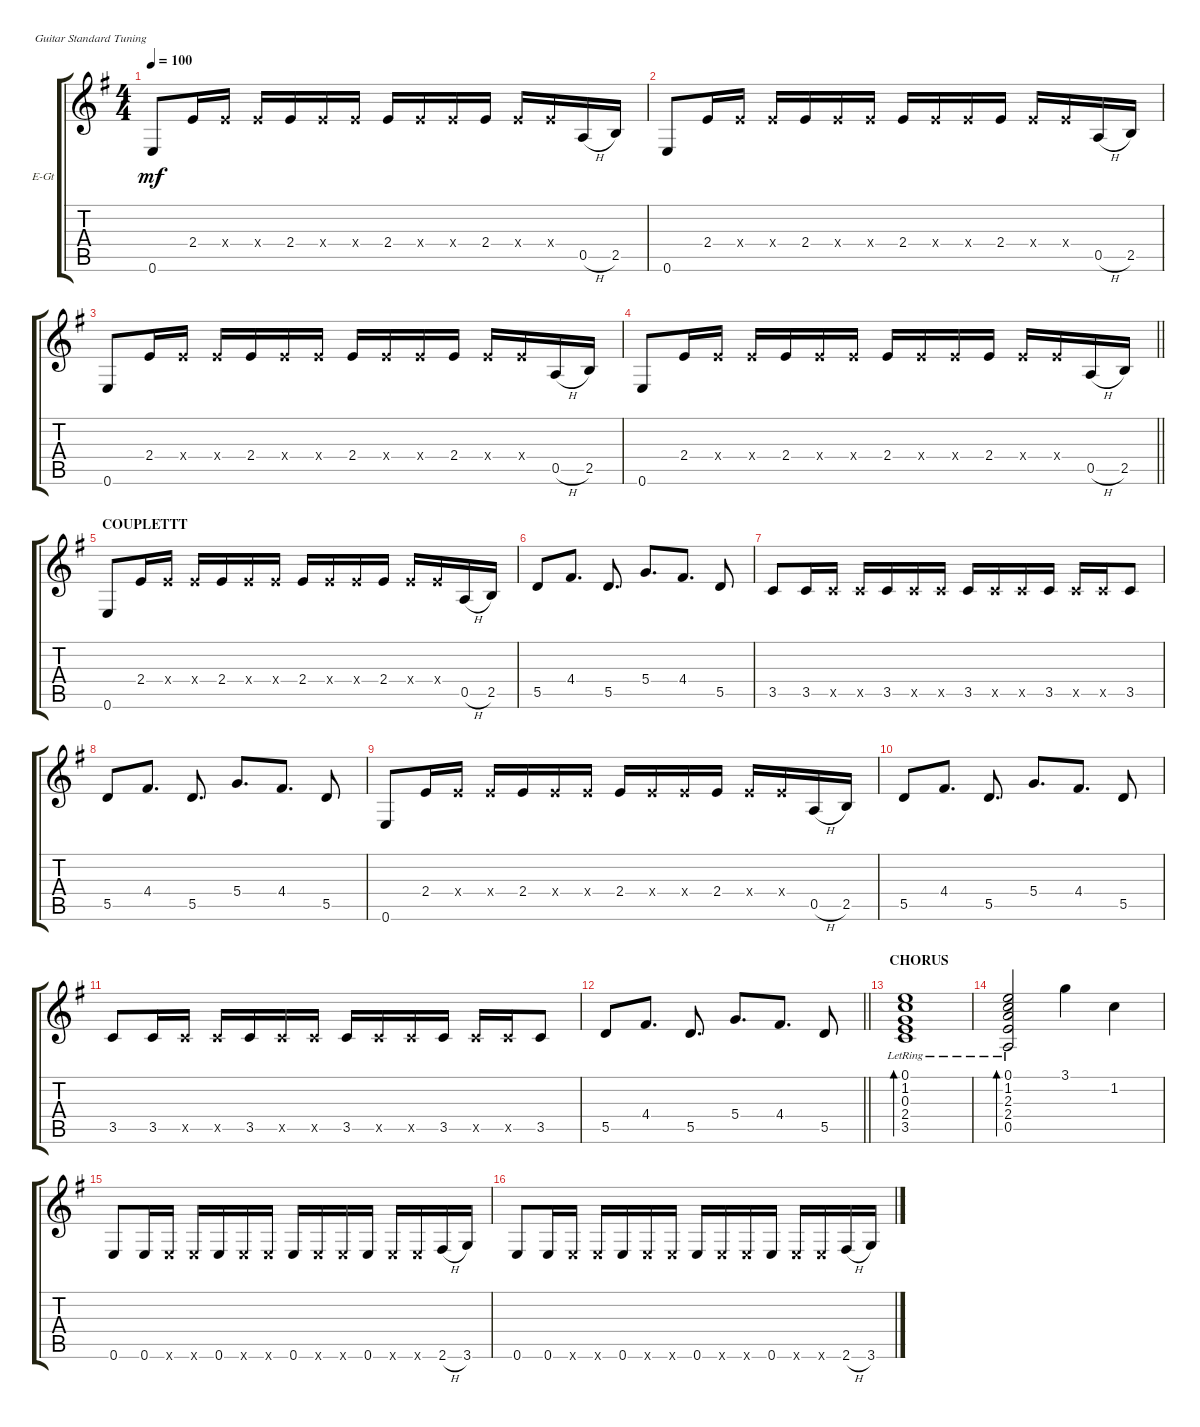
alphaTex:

\bracketExtendMode groupsimilarinstruments
\firstSystemTrackNameOrientation horizontal
\otherSystemsTrackNameOrientation horizontal
\track ("EGitar left" "E-Gt") {instrument electricguitarjazz}
\staff {score tabs}
\tuning (E4 B3 G3 D3 A2 E2)
\ts (4 4)
\tempo 100
\clef g2
\ks eminor
0.6.8{dy mf} 2.4.16 2.4{x}.16 2.4{x}.16 2.4.16 2.4{x}.16 2.4{x}.16 2.4.16 2.4{x}.16 2.4{x}.16 2.4.16 2.4{x}.16 2.4{x}.16 0.5{h}.16 2.5.16 |
0.6.8 2.4.16 2.4{x}.16 2.4{x}.16 2.4.16 2.4{x}.16 2.4{x}.16 2.4.16 2.4{x}.16 2.4{x}.16 2.4.16 2.4{x}.16 2.4{x}.16 0.5{h}.16 2.5.16 |
0.6.8 2.4.16 2.4{x}.16 2.4{x}.16 2.4.16 2.4{x}.16 2.4{x}.16 2.4.16 2.4{x}.16 2.4{x}.16 2.4.16 2.4{x}.16 2.4{x}.16 0.5{h}.16 2.5.16 |
\barLineRight lightlight
0.6.8 2.4.16 2.4{x}.16 2.4{x}.16 2.4.16 2.4{x}.16 2.4{x}.16 2.4.16 2.4{x}.16 2.4{x}.16 2.4.16 2.4{x}.16 2.4{x}.16 0.5{h}.16 2.5.16 |
\section ("" "COUPLETTT")
0.6.8 2.4.16 2.4{x}.16 2.4{x}.16 2.4.16 2.4{x}.16 2.4{x}.16 2.4.16 2.4{x}.16 2.4{x}.16 2.4.16 2.4{x}.16 2.4{x}.16 0.5{h}.16 2.5.16 |
5.5.8 4.4.8{d} 5.5.8{d} 5.4.8{d} 4.4.8{d} 5.5.8 |
3.5.8 3.5.16 3.5{x}.16 3.5{x}.16 3.5.16 3.5{x}.16 3.5{x}.16 3.5.16 3.5{x}.16 3.5{x}.16 3.5.16 3.5{x}.16 3.5{x}.16 3.5.8 |
5.5.8 4.4.8{d} 5.5.8{d} 5.4.8{d} 4.4.8{d} 5.5.8 |
0.6.8 2.4.16 2.4{x}.16 2.4{x}.16 2.4.16 2.4{x}.16 2.4{x}.16 2.4.16 2.4{x}.16 2.4{x}.16 2.4.16 2.4{x}.16 2.4{x}.16 0.5{h}.16 2.5.16 |
5.5.8 4.4.8{d} 5.5.8{d} 5.4.8{d} 4.4.8{d} 5.5.8 |
3.5.8 3.5.16 3.5{x}.16 3.5{x}.16 3.5.16 3.5{x}.16 3.5{x}.16 3.5.16 3.5{x}.16 3.5{x}.16 3.5.16 3.5{x}.16 3.5{x}.16 3.5.8 |
\barLineRight lightlight
5.5.8 4.4.8{d} 5.5.8{d} 5.4.8{d} 4.4.8{d} 5.5.8 |
\section ("" "CHORUS")
(0.1{lr} 1.2{lr} 0.3{lr} 2.4{lr} 3.5).1{bd 240} |
(0.1{lr} 1.2{lr} 2.3{lr} 2.4{lr} 0.5).2{bd 120} 3.1.4 1.2.4 |
0.6.8 0.6.16 0.6{x}.16 0.6{x}.16 0.6.16 0.6{x}.16 0.6{x}.16 0.6.16 0.6{x}.16 0.6{x}.16 0.6.16 0.6{x}.16 0.6{x}.16 2.6{h}.16 3.6.16 |
0.6.8 0.6.16 0.6{x}.16 0.6{x}.16 0.6.16 0.6{x}.16 0.6{x}.16 0.6.16 0.6{x}.16 0.6{x}.16 0.6.16 0.6{x}.16 0.6{x}.16 2.6{h}.16 3.6.16
